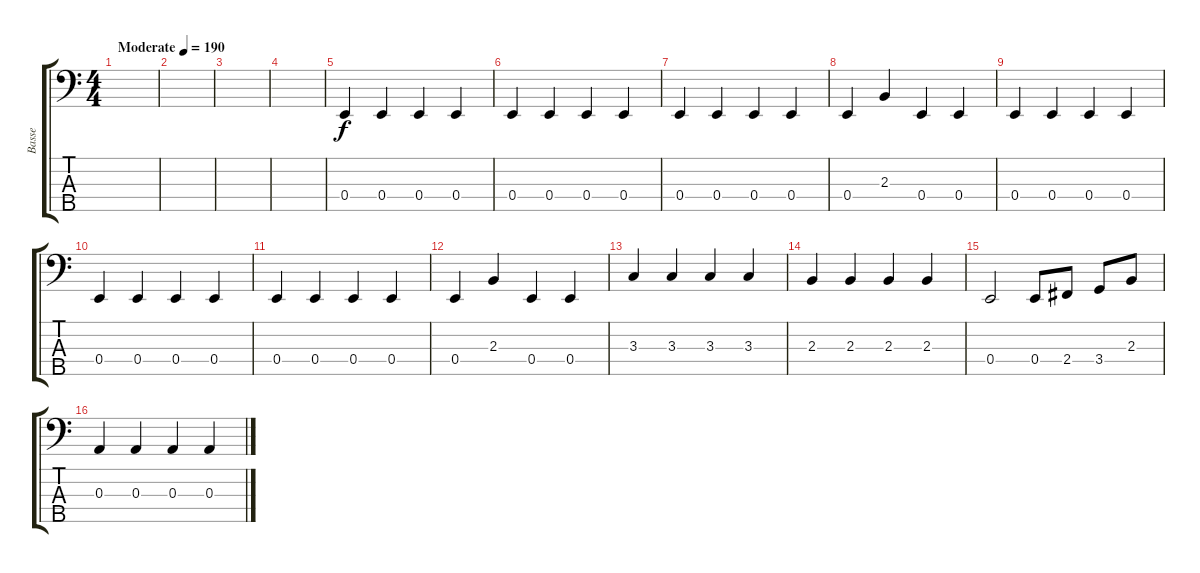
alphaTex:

\track ("Basse" "Basse") {instrument acousticbass}
\staff {score tabs}
\tuning (G2 D2 A1 E1 B0) {hide}
\ts (4 4)
\tempo (190 "Moderate")
\clef f4
\ks c
|
|
|
|
0.4.4 0.4.4 0.4.4 0.4.4 |
0.4.4 0.4.4 0.4.4 0.4.4 |
0.4.4 0.4.4 0.4.4 0.4.4 |
0.4.4 2.3.4 0.4.4 0.4.4 |
0.4.4 0.4.4 0.4.4 0.4.4 |
0.4.4 0.4.4 0.4.4 0.4.4 |
0.4.4 0.4.4 0.4.4 0.4.4 |
0.4.4 2.3.4 0.4.4 0.4.4 |
3.3.4 3.3.4 3.3.4 3.3.4 |
2.3.4 2.3.4 2.3.4 2.3.4 |
0.4.2 0.4.8 2.4.8 3.4.8 2.3.8 |
0.3.4 0.3.4 0.3.4 0.3.4
